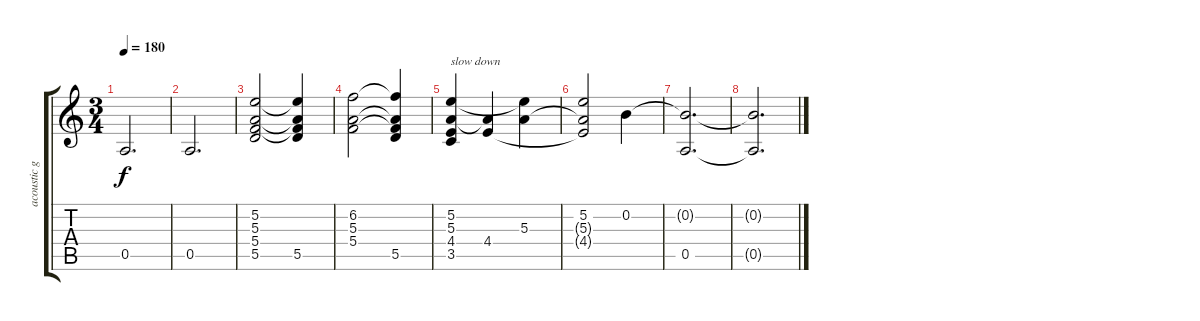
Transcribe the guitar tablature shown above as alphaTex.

\track ("acoustic guitar" "acoustic g") {instrument acousticguitarsteel}
\staff {score tabs}
\tuning (D4 B3 E3 C3 A2 F2) {hide}
\ts (3 4)
\tempo 180
\clef g2
\ks c
0.5.2{d dy f} |
0.5.2{d} |
(5.2 5.3 5.4 5.5).2 (5.2{t} 5.3{t} 5.4{t} 5.5).4 |
(6.2 5.3 5.4).2 (6.2{t} 5.3{t} 5.4{t} 5.5).4 |
(5.2 5.3 4.4 3.5).4{txt "slow down"} (5.3{t} 4.4).4 (5.2{t} 5.3).4 |
(5.2 5.3{t} 4.4{t}).2 0.2.4 |
(0.2{t} 0.5).2{d} |
(0.2{t} 0.5{t}).2{d}
